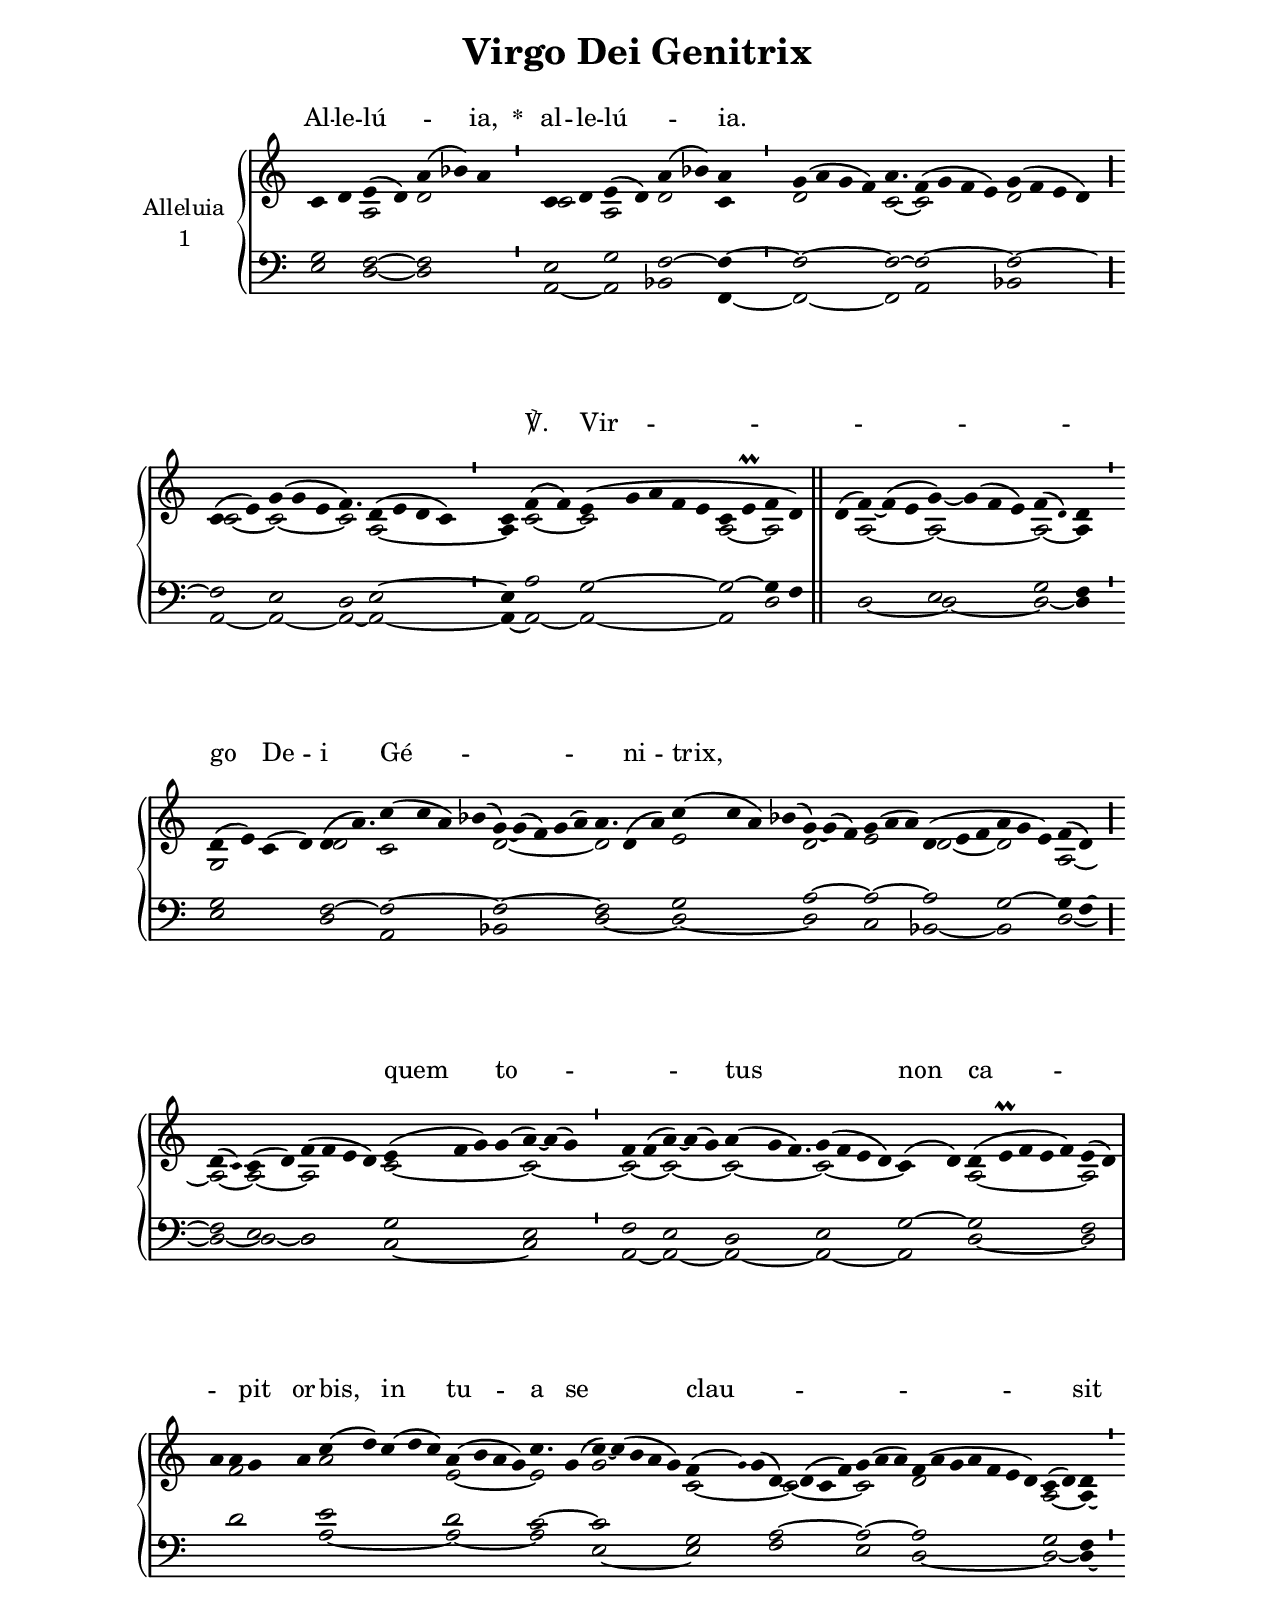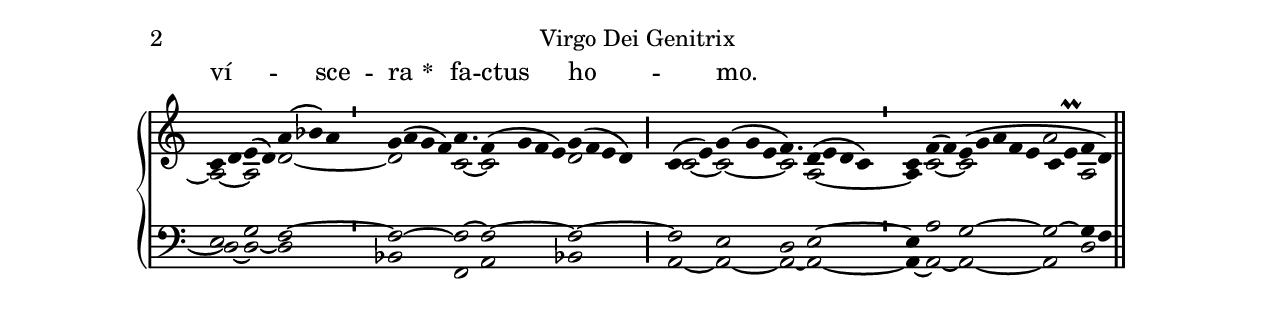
\version "2.18"
\include "gregorian.ly"
\include "noh2.ily"


%Page reference: page iii.390
%(volume.page)

global = {
 \key d \dorian
 \cadenzaOn 
}

\header {
  title = \markup \center-column {"Virgo Dei Genitrix" \vspace #1 }
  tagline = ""
  composer = ""
}

\paper {
 #(include-special-characters)
  oddHeaderMarkup = \markup \fill-line {
    \line {}
    \center-column {
      \on-the-fly #first-page     " "
      \on-the-fly #not-first-page "Virgo Dei Genitrix"
    }
    \line { \on-the-fly #print-page-number-check-first \fromproperty #'page:page-number-string }
  }
  evenHeaderMarkup = \markup \fill-line {
    \line { \on-the-fly #print-page-number-check-first \fromproperty #'page:page-number-string }
    \center-column { "Virgo Dei Genitrix" }
    \line {}
  }
}

chantText = \lyricmode {
Al -- le -- lú -- _ ia, 
\set stanza = " * " al -- le -- lú -- _ ia. _ _ _ 
_ _ _ _ _ ℣. 
Vir -- _ _ _ go De -- i Gé -- _ _ _ ni -- trix, _ _ _ _ _ _ _ 
quem to -- _ _ tus _ non ca -- _ _ _ pit or -- bis, 
in tu -- a se clau -- _ _ _ _ sit ví -- _ _ _ sce -- ra 
\set stanza = " * " fa -- ctus ho -- _ mo. _ _ _ 
_ _ _ _ _ }

chantMusic = {
\tieDown   c'4 d'4  e'4 ( d'4) a'4 ( bes'4) a'4 \divisioMinima
 c'4 d'4  e'4 ( d'4) a'4 ( bes'4) a'4 \divisioMinima
 g'4 ( a'4 g'4 f'4) a'4. f'4 ( g'4 f'4 e'4) g'4 ( f'4 e'4 d'4) \divisioMaior
 c'4 ( e'4) g'4 ( g'4 e'4 f'4.) d'4 ( e'4 d'4 c'4) \divisioMinima
 c'4 f'4 ( f'4) e'4 ( g'4 a'4 f'4 e'4 c'4 e'\prall f'4 d'4) \finalis
 d'4 ( f'4) ~ f'4 ( e'4 g'4) ~ g'4 ( f'4 e'4) f'4 ( \once \tweak #'font-size #-4 d' ) d'4 \divisioMinima
 d'4 ( e'4) c'4 ( d'4)  d'4 ( a'4.) c''4 ( c''4 a'4) bes'4 ( g'4) ~ g'4 ( f'4) g'4 ( a'4) a'4. d'4 ( a'4) c''4 ( c''4 a'4) bes'4 ( g'4) ~ g'4 ( f'4) g'4 ( a'4 a'4) d'4 ( e'4 f'4 a'4 g'4 e'4) f'4 ( d'4) \divisioMaior
 d'4 ( \once \tweak #'font-size #-4 c' ) c'4 ( d'4) f'4 ( f'4 e'4 d'4) e'4 ( f'4 g'4) g'4 ( a'4) ~ a'4 ( g'4) \divisioMinima
 f'4 f'4 ( a'4) ~ a'4 ( g'4) a'4 ( g'4 f'4.) g'4 ( f'4 e'4 d'4) c'4 ( d'4) d'4 ( e'\prall f'4 e'4 f'4) e'4 ( d'4) \divisioMaxima
 a'4 a'4 g'4 a'4 c''4 ( d''4) c''4 ( d''4 c''4) a'4 ( b'4 a'4 g'4) c''4. g'4 ( c''4) ~ c''4 ( b'4 a'4 g'4) f'4 ( \once \tweak #'font-size #-4 g' ) g'4 ( d'4) ~ d'4 ( c'4 f'4) g'4 ( a'4 a'4) f'4 ( a'4 g'4 a'4 f'4 e'4 d'4) c'4 ( d'4) d'4 \divisioMinima
 c'4 d'4  e'4 ( d'4) a'4 ( bes'4) a'4 \divisioMinima
 g'4 ( a'4 g'4 f'4) a'4. f'4 ( g'4 f'4 e'4) g'4 ( f'4 e'4 d'4) \divisioMaior
 c'4 ( e'4) g'4 ( g'4 e'4 f'4.) d'4 ( e'4 d'4 c'4) \divisioMinima
 c'4 f'4 ( f'4) e'4 ( g'4 a'4 f'4 e'4 c'4 e'\prall f'4 d'4) \finalis

}

altoMusic = {
r2 a2 d'2*3/2 \divisioMinima
c'2 a2 d'2 c'4 \divisioMinima
d'2*4/2 c'2*3/4 ~ c'2*4/2 d'2*4/2 \divisioMaior
c'2 ~ c'2*3/2 ~ c'2*3/4 a2*4/2 ~ \divisioMinima
a4 c'2 ~ c'2*5/2 a2 ~ a2 \finalis
r4 a2*3/2 ~ a2*4/2 ~ a2 ~ a4 \divisioMinima
g2*4/2 d'2*5/4 c'2*4/2 d'2*5/2 ~ d'2*7/4 e'2*4/2 d'2*3/2 e'2*3/2 d'2*3/2 ~ d'2*3/2 a2 ~ \divisioMaior
a2 ~ a2 ~ a2*4/2 c'2*4/2 ~ c'2*3/2 ~ \divisioMinima
c'2 ~ c'2*3/2 ~ c'2*7/4 ~ c'2*4/2 ~ c'4 d'4 a2*5/2 ~ a2 \divisioMaxima
r4 f'2*3/2 a'2*5/2 e'2*4/2 ~ e'2*5/4 g'2*5/2 c'2*3/2 ~ c'2*4/2 ~ c'2*3/2 d'2*7/2 a2 ~ a4 ~ \divisioMinima
a2 ~ a2 d'2*3/2 ~ \divisioMinima
d'2*4/2 c'2*3/4 ~ c'2*4/2 d'2*4/2 \divisioMaior
c'2 ~ c'2*3/2 ~ c'2*3/4 a2*4/2 ~ \divisioMinima
a4 c'2 ~ c'2*5/2 a'2 a2 \finalis
}

tenorMusic = {
g2 f2 ~ f2*3/2 \divisioMinima
e2 g2 f2 ~ f4 ~ \divisioMinima
f2*4/2 ~ f2*3/4 ~ f2*4/2 ~ f2*4/2 ~ \divisioMaior
f2 e2*3/2 d2*3/4 e2*4/2 ~ \divisioMinima
e4 a2 g2*5/2 ~ g2 ~ g4 f4 \finalis
r2*4/2 e2*4/2 g2 f4 \divisioMinima
g2*4/2 f2*5/4 ~ f2*4/2 ~ f2*5/2 ~ f2*7/4 g2*4/2 a2*3/2 ~ a2*3/2 ~ a2*3/2 g2*3/2 ~ g4 f4 ~ \divisioMaior
f2 e2 d2*4/2 g2*4/2 e2*3/2 \divisioMinima
f2 e2*3/2 d2*7/4 e2*4/2 g2 ~ g2*5/2 f2 \divisioMaxima
r4 d'2*3/2 e'2*5/2 d'2*4/2 c'2*5/4 ~ c'2*5/2 g2*3/2 a2*4/2 ~ a2*3/2 ~ a2*7/2 g2 f4 \divisioMinima
e2 g2 f2*3/2 ~ \divisioMinima
f2*4/2 ~ f2*3/4 ~ f2*4/2 ~ f2*4/2 ~ \divisioMaior
f2 e2*3/2 d2*3/4 e2*4/2 ~ \divisioMinima
e4 a2 g2*5/2 ~ g2 ~ g4 f4 \finalis
}

bassMusic = {
e2 d2 ~ d2*3/2 \divisioMinima
a,2 ~ a,2 bes,2 f,4 ~ \divisioMinima
f,2*4/2 ~ f,2*3/4 a,2*4/2 bes,2*4/2 \divisioMaior
a,2 ~ a,2*3/2 ~ a,2*3/4 ~ a,2*4/2 ~ \divisioMinima
a,4 ~ a,2 ~ a,2*5/2 ~ a,2 d2 \finalis
r4 d2*3/2 ~ d2*4/2 ~ d2 ~ d4 \divisioMinima
e2*4/2 d2*5/4 a,2*4/2 bes,2*5/2 d2*7/4 ~ d2*4/2 ~ d2*3/2 c2*3/2 bes,2*3/2 ~ bes,2*3/2 d2 ~ \divisioMaior
d2 ~ d2 ~ d2*4/2 c2*4/2 ~ c2*3/2 \divisioMinima
a,2 ~ a,2*3/2 ~ a,2*7/4 ~ a,2*4/2 ~ a,2 d2*5/2 ~ d2 \divisioMaxima
r2*4/2 a2*5/2 ~ a2*4/2 ~ a2*5/4 e2*5/2 ~ e2*3/2 f2*4/2 e2*3/2 d2*7/2 ~ d2 ~ d4 ~ \divisioMinima
d2 ~ d2 ~ d2*3/2 \divisioMinima
bes,2*4/2 f,2*3/4 a,2*4/2 bes,2*4/2 \divisioMaior
a,2 ~ a,2*3/2 ~ a,2*3/4 ~ a,2*4/2 ~ \divisioMinima
a,4 ~ a,2 ~ a,2*5/2 ~ a,2 d2 \finalis
}

voiceLines = {
\voiceLineStyle


}

\score{
  <<
    \new GrandStaff <<
      \set GrandStaff.autoBeaming = ##f
      \set GrandStaff.instrumentName = \markup \center-column {
        "Alleluia"
        "1"
      }
      \new Staff = up <<
        \new Voice = "chant" {
          \voiceOne \global \chantMusic
        }
        \new Voice {
          \voiceTwo \global \altoMusic
        }
      >>

      \new Staff = down <<
        \clef bass
        \new Voice {
          \voiceOne \global \tenorMusic
        }
        \new Voice {
          \voiceTwo \global \bassMusic
        }
	\new Voice {
        \voiceThree \global \voiceLines
        }
      >>
    >>
    \new Lyrics \lyricsto chant {
      \chantText
    }
  >>
  \layout{
  }
  \midi{
    \tempo 4 = 125
  }
}
